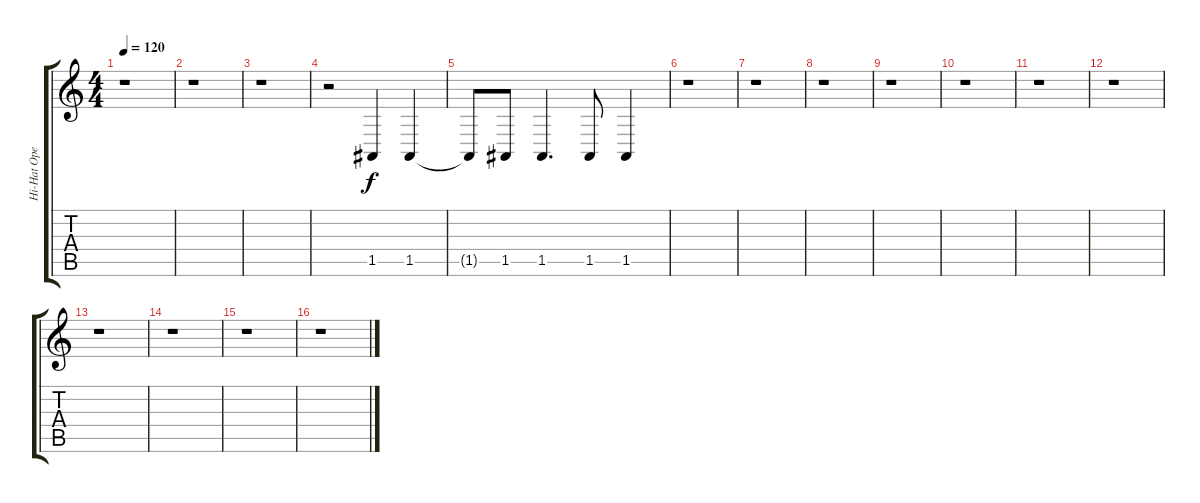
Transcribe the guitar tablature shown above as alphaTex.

\track ("Hi-Hat Open" "Hi-Hat Ope") {instrument acousticgrandpiano}
\staff {score tabs}
\tuning (E4 B3 G3 D3 A2 E2) {hide}
\ts (4 4)
\tempo 120
\clef g2
\ks c
r.1{dy fff} |
r.1 |
r.1 |
r.2 1.5.4{dy f} 1.5.4 |
1.5{t}.8 1.5.8 1.5.4{d} 1.5.8 1.5.4 |
r.1 |
r.1 |
r.1 |
r.1 |
r.1 |
r.1 |
r.1 |
r.1 |
r.1 |
r.1 |
r.1
